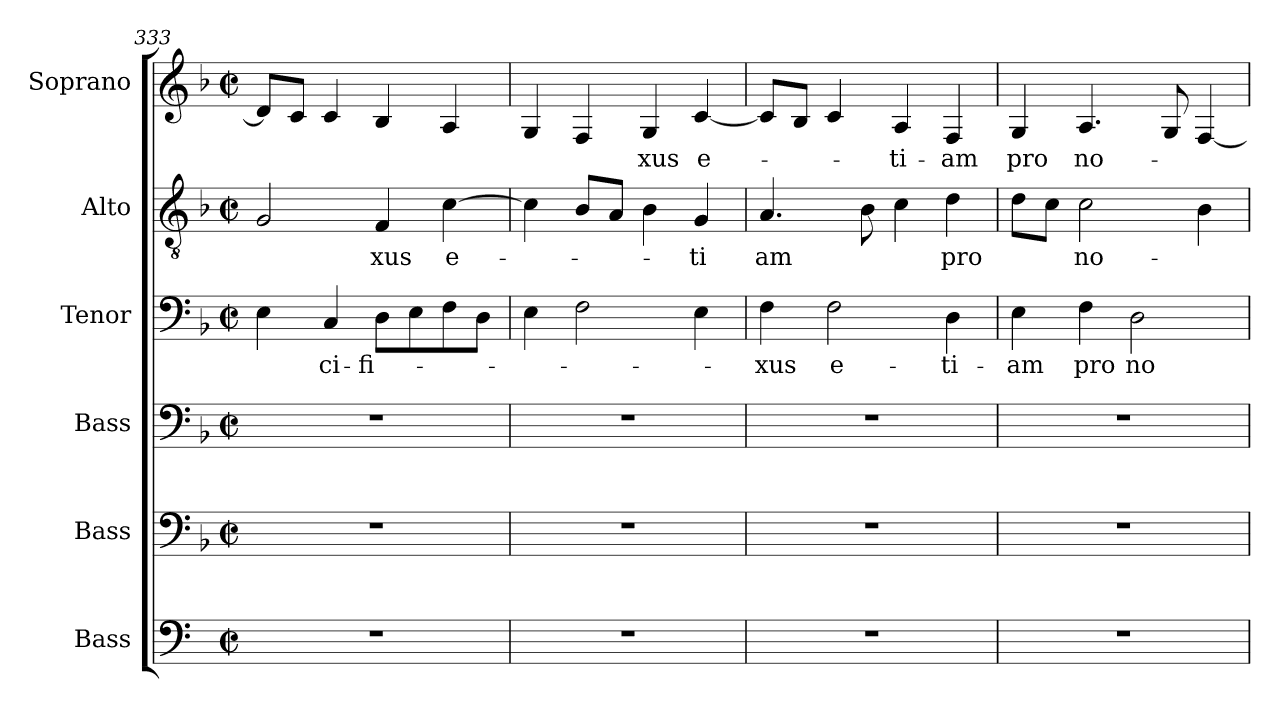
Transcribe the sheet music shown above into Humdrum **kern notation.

**kern	**kern	**kern	**kern	**text	**kern	**text	**kern	**text
*part6	*part5	*part4	*part3	*part3	*part2	*part2	*part1	*part1
*staff6	*staff5	*staff4	*staff3	*staff3	*staff2	*staff2	*staff1	*staff1
*I"Bass	*I"Bass	*I"Bass	*I"Tenor	*	*I"Alto	*	*I"Soprano	*
*I'B.	*I'B.	*I'B.	*I'T.	*	*I'A.	*	*I'S.	*
*clefF4	*clefF4	*clefF4	*clefF4	*	*clefGv2	*	*clefG2	*
*	*	*	*ITrd7c12	*	*ITrd7c12	*	*	*
*k[]	*k[b-]	*k[b-]	*k[b-]	*	*k[b-]	*	*k[b-]	*
*C:	*F:	*F:	*F:	*	*F:	*	*F:	*
*M2/2	*M2/2	*M2/2	*M2/2	*	*M2/2	*	*M2/2	*
*met(c|)	*met(c|)	*met(c|)	*met(c|)	*	*met(c|)	*	*met(c|)	*
=333	=333	=333	=333	=333	=333	=333	=333	=333
1r	1r	1r	4EEi\	.	2GGi/	.	8di/L]	.
.	.	.	.	.	.	.	8ci/J	.
!	!	!	!	!LO:LY:b:color=#000000	!	!	!	!
.	.	.	4CCi/	-ci-	.	.	4ci/	.
!	!	!	!	!LO:LY:b:color=#000000	!	!	!	!
!	!	!	!	!	!	!LO:LY:b:color=#000000	!	!
.	.	.	8DDi\L	-fi-	4FFi/	-xus	4B-i/	.
.	.	.	8EEi\	.	.	.	.	.
!	!	!	!	!	!	!LO:LY:b:color=#000000	!	!
.	.	.	8FFi\	.	[4Ci\	e-	4Ai/	.
.	.	.	8DDi\J	.	.	.	.	.
=334	=334	=334	=334	=334	=334	=334	=334	=334
1r	1r	1r	4EEi\	.	4Ci\]	.	4Gi/	.
.	.	.	2FFi\	.	8BB-i/L	.	4Fi/	.
.	.	.	.	.	8AAi/J	.	.	.
!	!	!	!	!	!	!	!	!LO:LY:b:color=#000000
.	.	.	.	.	4BB-i\	.	4Gi/	-xus
!	!	!	!	!	!	!LO:LY:b:color=#000000	!	!
!	!	!	!	!	!	!	!	!LO:LY:b:color=#000000
.	.	.	4EEi\	.	4GGi/	-ti	[4ci/	e-
!!LO:LB:g=z
=335	=335	=335	=335	=335	=335	=335	=335	=335
!	!	!	!	!LO:LY:b:color=#000000	!	!	!	!
!	!	!	!	!	!	!LO:LY:b:color=#000000	!	!
1r	1r	1r	4FFi\	-xus	4.AAi/	am	8ci/L]	.
.	.	.	.	.	.	.	8B-i/J	.
!	!	!	!	!LO:LY:b:color=#000000	!	!	!	!
.	.	.	2FFi\	e-	.	.	4ci/	.
.	.	.	.	.	8BB-i\	.	.	.
!	!	!	!	!	!	!	!	!LO:LY:b:color=#000000
.	.	.	.	.	4Ci\	.	4Ai/	-ti-
!	!	!	!	!LO:LY:b:color=#000000	!	!	!	!
!	!	!	!	!	!	!LO:LY:b:color=#000000	!	!
!	!	!	!	!	!	!	!	!LO:LY:b:color=#000000
.	.	.	4DDi\	-ti-	4Di\	pro	4Fi/	-am
=336	=336	=336	=336	=336	=336	=336	=336	=336
!	!	!	!	!LO:LY:b:color=#000000	!	!	!	!
!	!	!	!	!	!	!	!	!LO:LY:b:color=#000000
1r	1r	1r	4EEi\	-am	8Di\L	.	4Gi/	pro
.	.	.	.	.	8Ci\J	.	.	.
!	!	!	!	!LO:LY:b:color=#000000	!	!	!	!
!	!	!	!	!	!	!LO:LY:b:color=#000000	!	!
!	!	!	!	!	!	!	!	!LO:LY:b:color=#000000
.	.	.	4FFi\	pro	2Ci\	no-	4.Ai/	no-
!	!	!	!	!LO:LY:b:color=#000000	!	!	!	!
.	.	.	2DDi\	no-	.	.	.	.
.	.	.	.	.	.	.	8Gi/	.
.	.	.	.	.	4BB-i\	.	[4Fi/	.
=	=	=	=	=	=	=	=	=
*-	*-	*-	*-	*-	*-	*-	*-	*-
